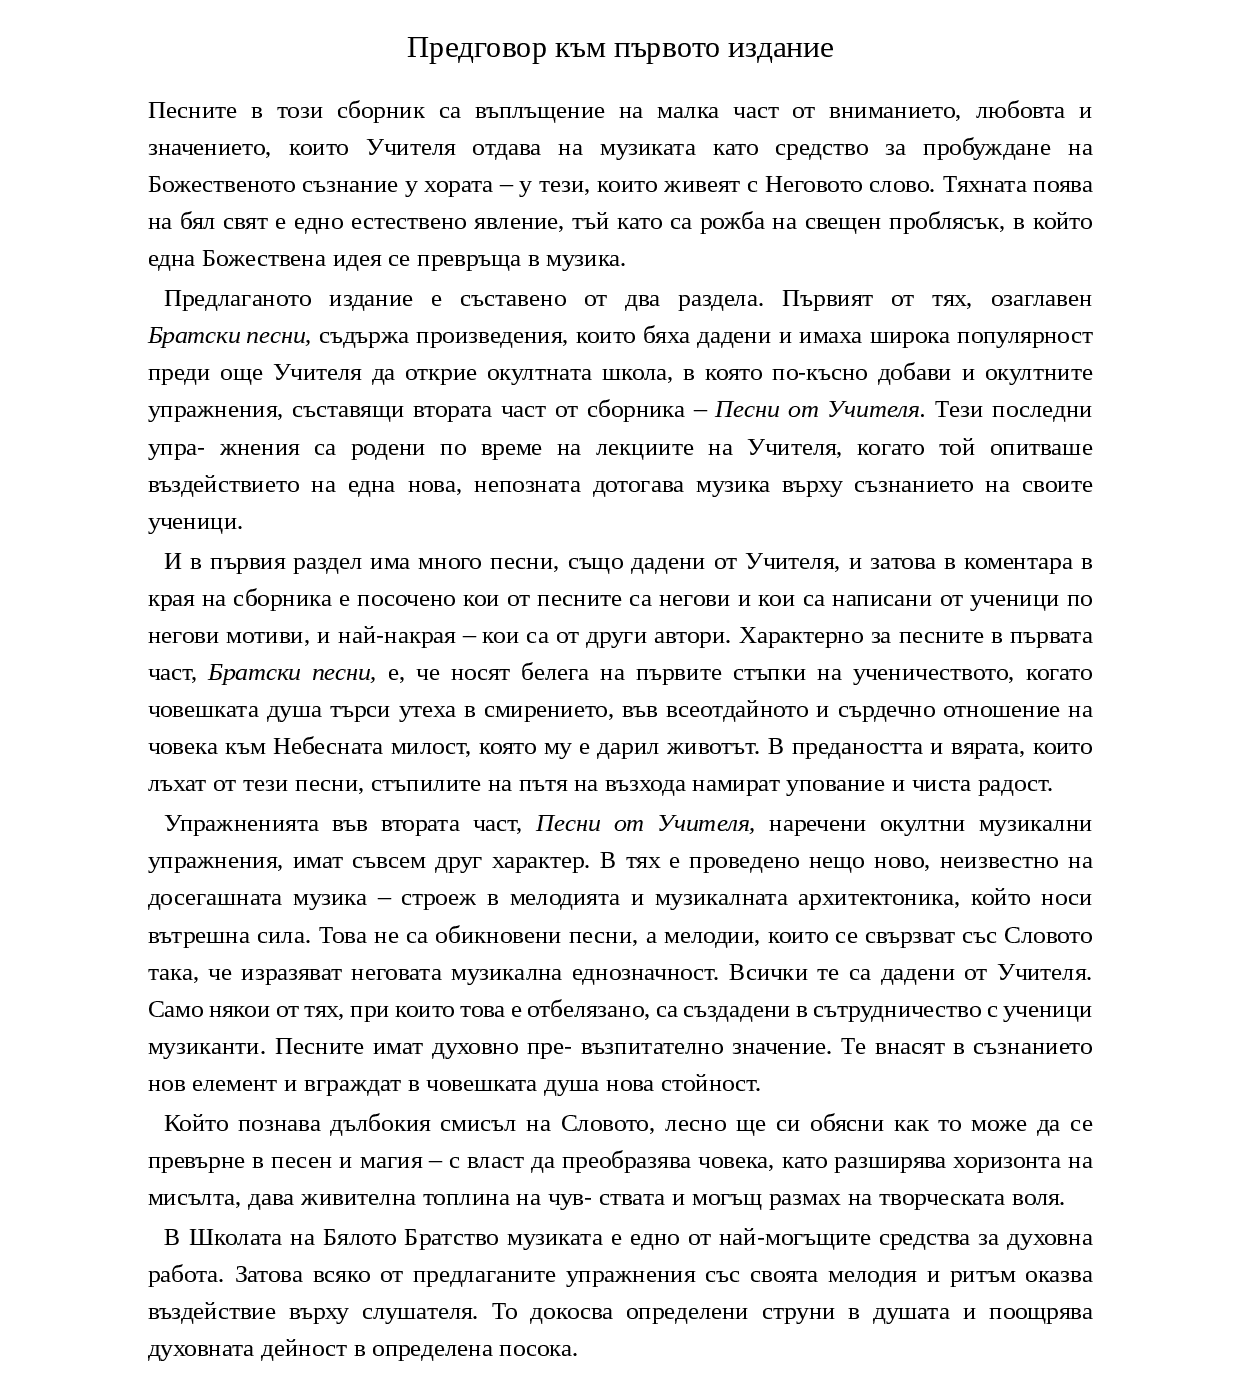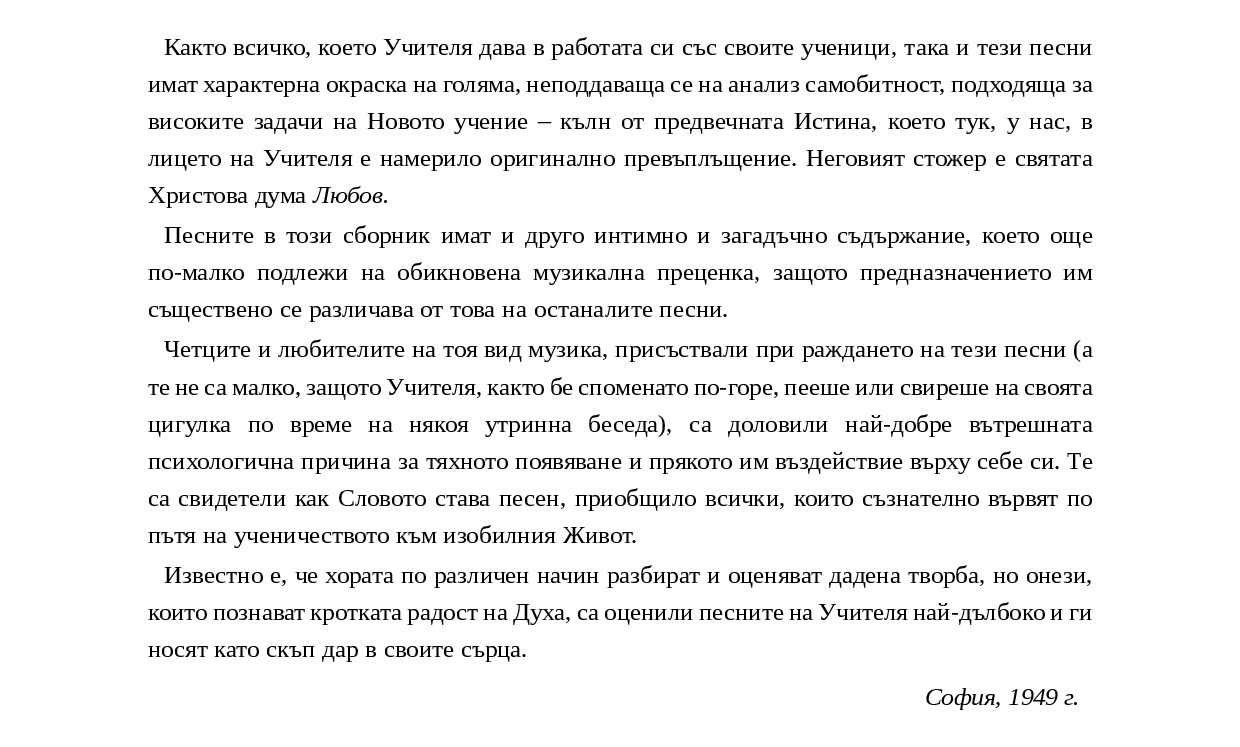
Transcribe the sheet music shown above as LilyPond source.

\version "2.24.4"

% include paper part and global functions
\include "include/globals.ily"

\bookpart {
  \paper {
    print-all-headers = ##t
    print-page-number = ##f
    print-first-page-number = ##f


    % put page numbers on the top and change the font style.
    oddHeaderMarkup = \markup
    \fill-line {
      ""
      \unless \on-first-page-of-part \fromproperty #'header:instrument
      \if \should-print-page-number \abs-fontsize #9 { \number \fromproperty #'page:page-number-string }
    }
    %% evenHeaderMarkup would inherit the value of
    %% oddHeaderMarkup if it were not defined here
    evenHeaderMarkup = \markup
    \fill-line {
      \if \should-print-page-number \abs-fontsize #9 { \number \fromproperty #'page:page-number-string }
      \unless \on-first-page-of-part \fromproperty #'header:instrument
      ""
    }

    oddFooterMarkup = \markup ""

    evenFooterMarkup = ""
    left-margin = 2.5\cm
    right-margin = 2.5\cm
    top-margin = 1.5\cm
    bottom-margin = 2.5\cm
    ragged-bottom = ##t % do not spread the staves to fill the whole vertical space
    top-markup-spacing.basic-distance = 8\mm % margin between page number and system for the first page
    top-system-spacing.basic-distance = 10\mm % margin between page number and system for the other pages

    % change distance between staves
    system-system-spacing =
    #'((basic-distance . 16)
       (minimum-distance . 6)
       (padding . 1)
       (stretchability . 12))
  }

  \header {
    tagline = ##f
  }


  \tocItem \markup "Предговор към първото издание"
  \markup \abs-fontsize #15  { \fill-line {"Предговор към първото издание"} }

  \markup \abs-fontsize #12 {
    \vspace #1.5 \override #'(baseline-skip . 3.4)
    \justify {

      Песните в този сборник са въплъщение на малка част от вниманието, любовта и значението, които Учителя отдава на музиката като средство за пробуждане на Божественото съзнание у хората – у тези, които живеят с Неговото слово. Тяхната поява на
      бял свят е едно естествено явление, тъй като са рожба на свещен проблясък, в който една Божествена идея се превръща в музика.

    }
  }
  \markup \abs-fontsize #12 {
    \vspace #0.9 \override #'(baseline-skip . 3.4)
    \justify {
      \hspace #1.5

      Предлаганото издание е съставено от два раздела. Първият от тях, озаглавен \italic"Братски песни," съдържа произведения,
      които бяха дадени и имаха широка популярност преди още Учителя да открие
      окултната школа, в която по-късно добави и окултните упражнения,
      съставящи втората част от сборника – \italic"Песни" \italic"от" \italic"Учителя." Тези последни упра- жнения са родени по време на лекциите на Учителя,
      когато той опитваше въздействието на една нова, непозната
      дотогава музика върху съзнанието на своите ученици.
    }
  }

  \markup \abs-fontsize #12 {
    \vspace #0.9 \override #'(baseline-skip . 3.4)
    \justify {
      \hspace #1.5
      И в първия раздел има много песни, също дадени от Учителя,
      и затова в коментара в края на сборника е посочено кои от песните
      са негови и кои са написани от ученици по негови мотиви, и най-накрая – кои са от други автори. Характерно за песните в първата
      част, \italic"Братски" \italic"песни," е, че носят белега на първите стъпки на
      ученичеството, когато човешката душа търси утеха в смирението,
      във всеотдайното и сърдечно отношение на човека към Небесната
      милост, която му е дарил животът. В предаността и вярата, които
      лъхат от тези песни, стъпилите на пътя на възхода намират
      упование и чиста радост.
    }
  }
  \markup \abs-fontsize #12 {
    \vspace #0.9 \override #'(baseline-skip . 3.4)
    \justify {
      \hspace #1.5

      Упражненията във втората част, \italic"Песни" \italic"от" \italic"Учителя," наречени
      окултни музикални упражнения, имат съвсем друг характер. В
      тях е проведено нещо ново, неизвестно на досегашната музика
      – строеж в мелодията и музикалната архитектоника, който носи
      вътрешна сила. Това не са обикновени песни, а мелодии, които
      се свързват със Словото така, че изразяват неговата музикална
      еднозначност. Всички те са дадени от Учителя. Само някои от
      тях, при които това е отбелязано, са създадени в сътрудничество
      с ученици музиканти. Песните имат духовно пре- възпитателно
      значение. Те внасят в съзнанието нов елемент и вграждат в
      човешката душа нова стойност.
    }
  }
  \markup \abs-fontsize #12 {
    \vspace #0.9 \override #'(baseline-skip . 3.4)
    \justify {
      \hspace #1.5


      Който познава дълбокия смисъл на Словото, лесно ще си обясни
      как то може да се превърне в песен и магия – с власт да преобразява човека, като разширява хоризонта на мисълта, дава живителна топлина на чув- ствата и могъщ размах на творческата воля.

    }
  }



  \markup \abs-fontsize #12 {
    \vspace #0.9 \override #'(baseline-skip . 3.4)
    \justify {
      \hspace #1.5
      В Школата на Бялото Братство музиката е едно от най-могъщите средства за духовна работа.
      Затова всяко от предлаганите упражнения със своята мелодия и ритъм оказва въздействие върху
      слушателя. То докосва определени струни в душата и поощрява
      духовната дейност в определена посока.
    }
  }

  \markup \abs-fontsize #12 {
    \vspace #0.9 \override #'(baseline-skip . 3.4)
    \justify {
      \hspace #1.5
      Както всичко, което Учителя дава в работата си със своите
      ученици, така и тези песни имат характерна окраска на голяма,
      неподдаваща се на анализ самобитност, подходяща за високите
      задачи на Новото учение – кълн от предвечната Истина, което тук,
      у нас, в лицето на Учителя е намерило оригинално превъплъщение.
      Неговият стожер е святата Христова дума \italic"Любов."
    }
  }

  \markup \abs-fontsize #12 {
    \vspace #0.9 \override #'(baseline-skip . 3.4)
    \justify {
      \hspace #1.5

      Песните в този сборник имат и друго интимно и загадъчно
      съдържание, което още по-малко подлежи на обикновена
      музикална преценка, защото предназначението им съществено се
      различава от това на останалите песни.
    }
  }

  \markup \abs-fontsize #12 {
    \vspace #0.9 \override #'(baseline-skip . 3.4)
    \justify {
      \hspace #1.5
      Четците и любителите на тоя вид музика, присъствали при
      раждането на тези песни (а те не са малко, защото Учителя, както
      бе споменато по-горе, пееше или свиреше на своята цигулка
      по време на някоя утринна беседа), са доловили най-добре
      вътрешната психологична причина за тяхното появяване и прякото
      им въздействие върху себе си. Те са свидетели как Словото става
      песен, приобщило всички, които съзнателно вървят по пътя на
      ученичеството към изобилния Живот.
    }
  }

  \markup \abs-fontsize #12 {
    \vspace #0.9 \override #'(baseline-skip . 3.4)
    \justify {
      \hspace #1.5

      Известно е, че хората по различен начин разбират и оценяват
      дадена творба, но онези, които познават кротката радост на Духа,
      са оценили песните на Учителя най-дълбоко и ги носят като скъп
      дар в своите сърца.


    }
  }



  \markup \abs-fontsize #12 \raise #0 \override #'(baseline-skip . 3.4) {
    \column {
      \line {"  "}
      \fill-line { "" ""  \italic {"София, 1949 г.  "} }
    }
  }



} % bookpart



% Più mosso
% „Weiße Bruderschaft“